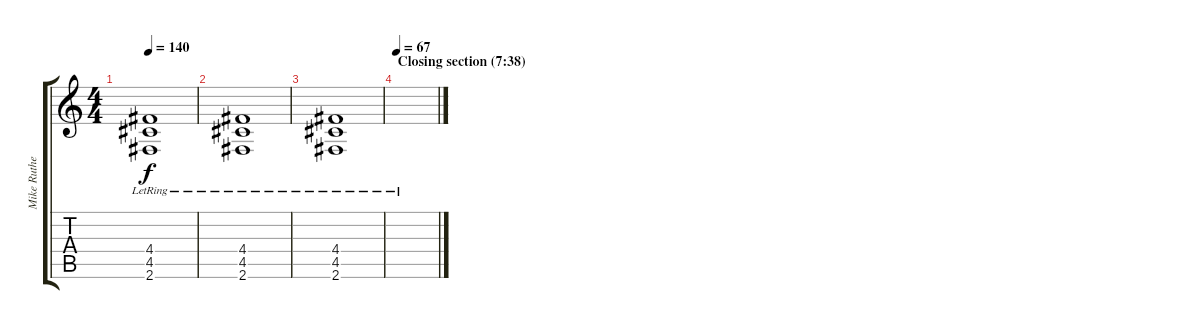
\track ("Mike Rutherford (dist guitar rhythm)" "Mike Ruthe") {instrument overdrivenguitar}
\staff {score tabs}
\tuning (E4 B3 G3 D3 A2 E2) {hide}
\ts (4 4)
\tempo 140
\clef g2
\ks c
(4.4{lr} 4.5{lr} 2.6{lr}).1{dy f} |
(4.4{lr} 4.5{lr} 2.6{lr}).1 |
(4.4{lr} 4.5{lr} 2.6{lr}).1 |
\section ("" "Closing section (7:38)")
\tempo 67
